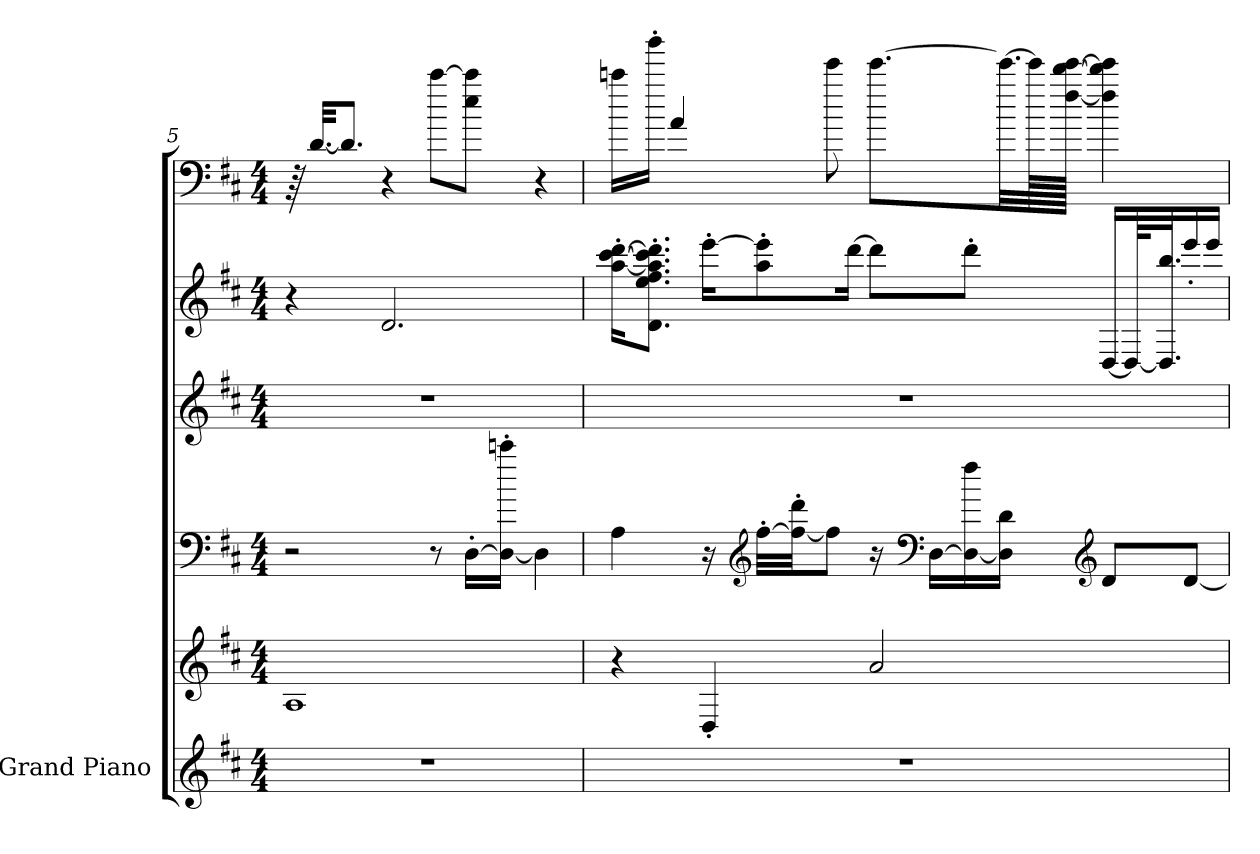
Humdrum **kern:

**kern	**kern	**kern	**kern	**kern	**kern
*part1	*part1	*part1	*part1	*part1	*part1
*staff6	*staff5	*staff4	*staff3	*staff2	*staff1
*I"Grand Piano	*	*	*	*	*
*I'Pno.	*	*	*	*	*
*clefG2	*clefG2	*clefF4	*clefG2	*clefG2	*clefF4
*k[f#c#]	*k[f#c#]	*k[f#c#]	*k[f#c#]	*k[f#c#]	*k[f#c#]
*M4/4	*M4/4	*M4/4	*M4/4	*M4/4	*M4/4
=5	=5	=5	=5	=5	=5
1r	1A	2r	1r	4r	64r
.	.	.	.	.	[32.d/KKL
.	.	.	.	.	8.d/J]
.	.	.	.	2.d/	4r
.	.	8r	.	.	[8ccc#\L
.	.	[16D'\LL	.	.	8ee\ 8ccc#\]J
.	.	16D\_' 16cccn\'JJ	.	.	.
.	.	4D\]	.	.	4r
=6	=6	=6	=6	=6	=6
1r	4r	4A\	1r	[16aa\' [16ccc#\' [16ddd\'KL	16cccn\LL
.	.	.	.	8.d\' 8.ee\' 8.ff#\' 8.aa\]' 8.ccc#\]' 8.ddd\]'J	16bbb'\JJ
.	.	.	.	.	4a/
.	4D'/	16r	.	[16eee'\KL	.
*	*	*clefG2	*	*	*
.	.	[32ff#'\LLL	.	8aa\' 8eee\]'	.
.	.	32ff#\_' 32ddd\'JJ	.	.	.
.	.	8ff#\J]	.	.	8eee\
.	.	.	.	[16ddd\Jk	.
.	2a/	16r	.	8ddd\L]	[8.eee\L
*	*	*clefF4	*	*	*
.	.	[16D\LL	.	.	.
.	.	16D\_ 16ff#\	.	8ddd'\J	.
.	.	16D\] 16d\JJ	.	.	32.eee\LL_
.	.	.	.	.	128eee\LL]
.	.	.	.	.	[128ff#\ [128ddd\ [128eee\JJJJJ
*	*	*clefG2	*	*	*
.	.	8d/L	.	[16D/LL	4ff#\] 4ddd\] 4eee\]
.	.	.	.	64D/KL_	.
.	.	.	.	32.D/] 32.bb/J	.
.	.	[8d/J	.	16eee'/	.
.	.	.	.	16eee/JJ	.
=	=	=	=	=	=
*-	*-	*-	*-	*-	*-
